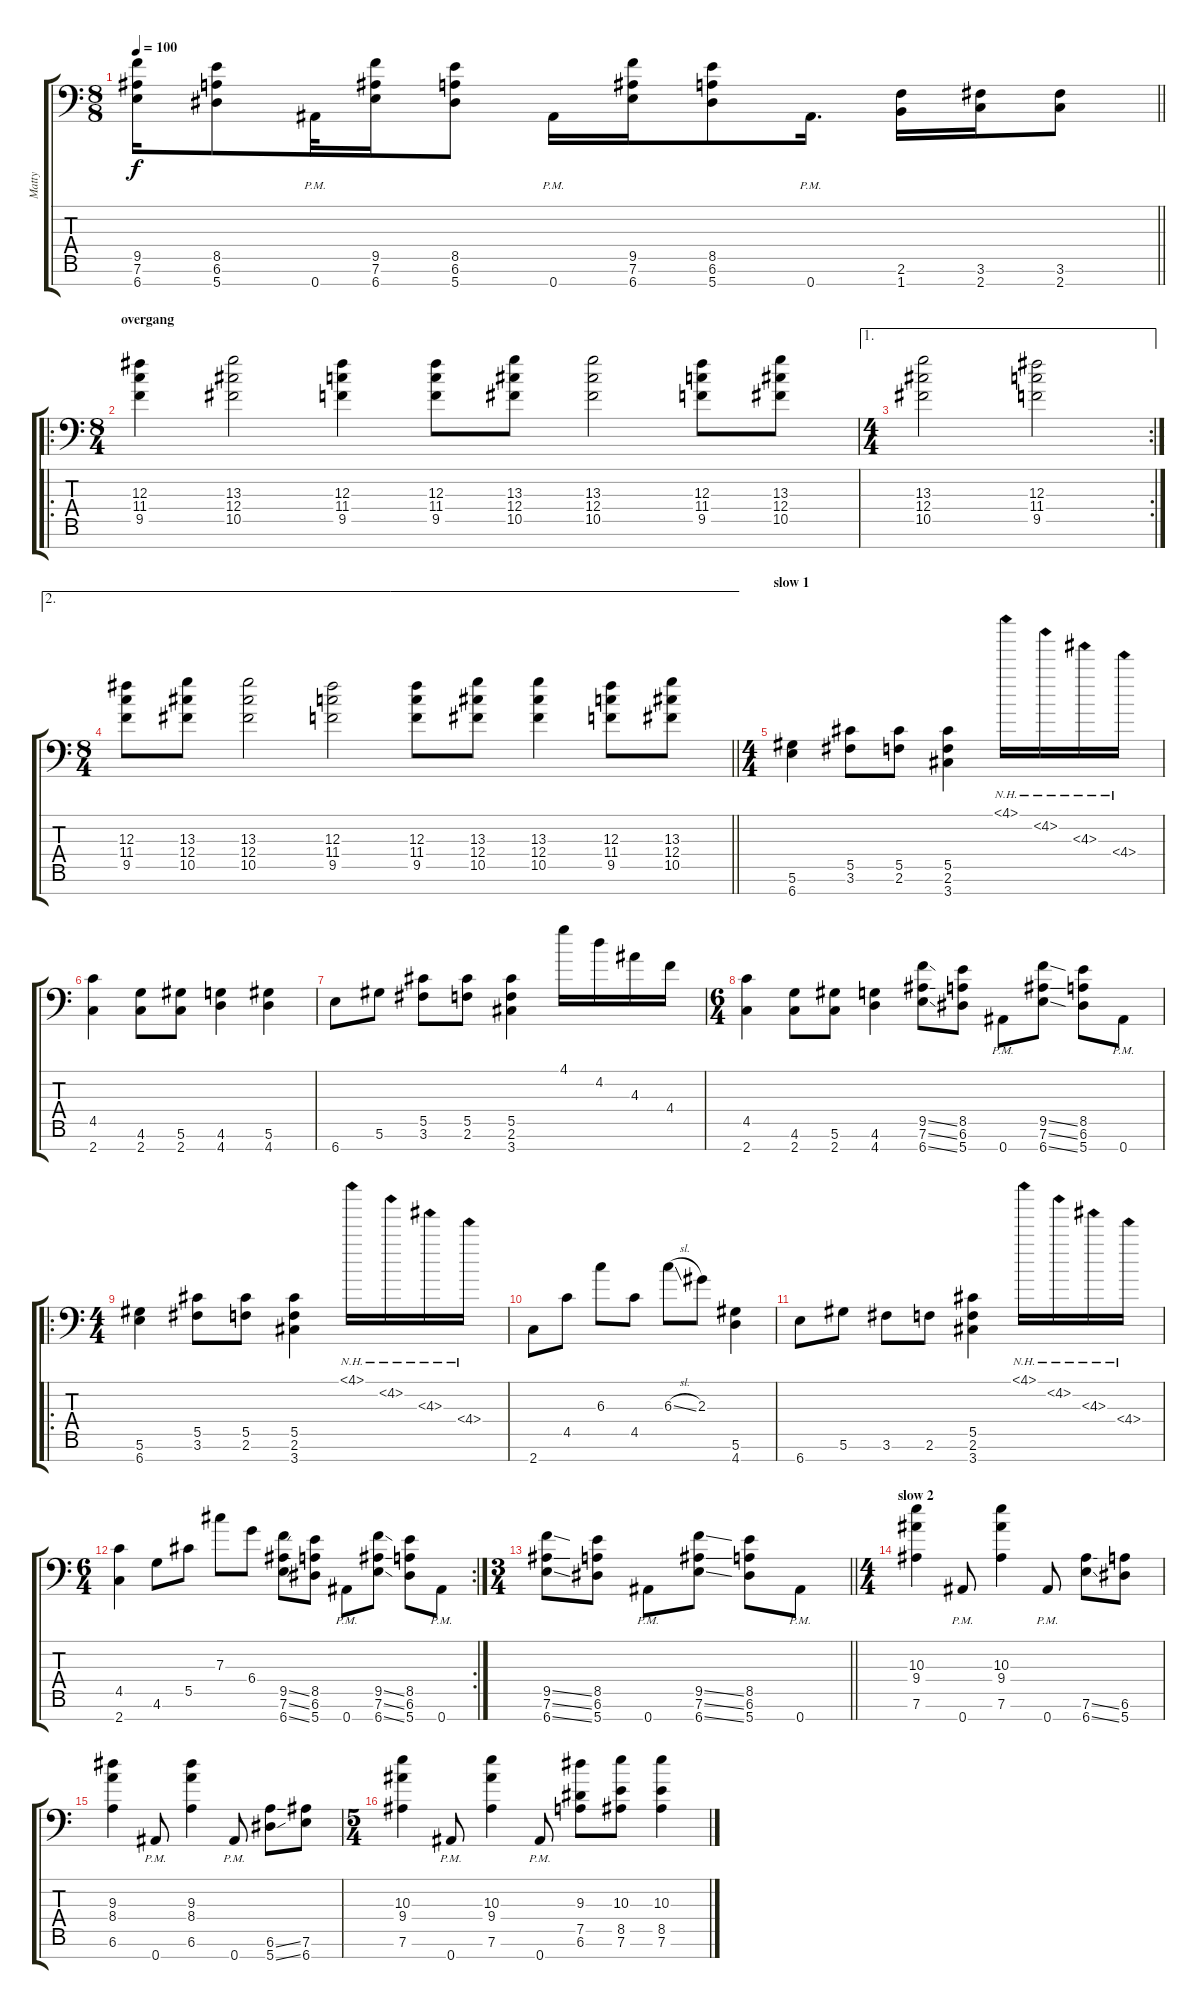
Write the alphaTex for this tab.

\track ("Matty" "Matty") {instrument overdrivenguitar}
\staff {score tabs}
\tuning (Eb4 Bb3 Gb3 Db3 Ab2 Eb2 Bb1) {hide}
\ts (8 8)
\tempo 100
\clef f4
\barLineRight lightlight
\ks c
(9.5 7.6 6.7).16{dy f} (8.5 6.6 5.7).8 0.7{pm}.32 (9.5 7.6 6.7).16 (8.5 6.6 5.7).8 0.7{pm}.16 (9.5 7.6 6.7).16 (8.5 6.6 5.7).8 0.7{pm}.16{d} (2.6 1.7).16 (3.6 2.7).16 (3.6 2.7).8 |
\ro
\ts (8 4)
\section ("" "overgang")
(12.3 11.4 9.5).4 (13.3 12.4 10.5).2 (12.3 11.4 9.5).4 (12.3 11.4 9.5).8 (13.3 12.4 10.5).8 (13.3 12.4 10.5).2 (12.3 11.4 9.5).8 (13.3 12.4 10.5).8 |
\ae 1
\rc 2
\ts (4 4)
(13.3 12.4 10.5).2 (12.3 11.4 9.5).2 |
\ae 2
\ts (8 4)
\barLineRight lightlight
(12.3 11.4 9.5).8 (13.3 12.4 10.5).8 (13.3 12.4 10.5).2 (12.3 11.4 9.5).2 (12.3 11.4 9.5).8 (13.3 12.4 10.5).8 (13.3 12.4 10.5).4 (12.3 11.4 9.5).8 (13.3 12.4 10.5).8 |
\ts (4 4)
\section ("" "slow 1")
(5.6 6.7).4 (5.5 3.6).8 (5.5 2.6).8 (5.5 2.6 3.7).4 4.1{nh}.16 4.2{nh}.16 4.3{nh}.16 4.4{nh}.16 |
(4.5 2.7).4 (4.6 2.7).8 (5.6 2.7).8 (4.6 4.7).4 (5.6 4.7).4 |
6.7.8 5.6.8 (5.5 3.6).8 (5.5 2.6).8 (5.5 2.6 3.7).4 4.1.16 4.2.16 4.3.16 4.4.16 |
\ts (6 4)
(4.5 2.7).4 (4.6 2.7).8 (5.6 2.7).8 (4.6 4.7).4 (9.5{ss} 7.6{ss} 6.7{ss}).8 (8.5 6.6 5.7).8 0.7{pm}.8 (9.5{ss} 7.6{ss} 6.7{ss}).8 (8.5 6.6 5.7).8 0.7{pm}.8 |
\ro
\ts (4 4)
(5.6 6.7).4 (5.5 3.6).8 (5.5 2.6).8 (5.5 2.6 3.7).4 4.1{nh}.16 4.2{nh}.16 4.3{nh}.16 4.4{nh}.16 |
2.7.8 4.5.8 6.3.8 4.5.8 6.3{sl}.8 2.3.8 (5.6 4.7).4 |
6.7.8 5.6.8 3.6.8 2.6.8 (5.5 2.6 3.7).4 4.1{nh}.16 4.2{nh}.16 4.3{nh}.16 4.4{nh}.16 |
\rc 2
\ts (6 4)
(4.5 2.7).4 4.6.8 5.5.8 7.3.8 6.4.8 (9.5{ss} 7.6{ss} 6.7{ss}).8 (8.5 6.6 5.7).8 0.7{pm}.8 (9.5{ss} 7.6{ss} 6.7{ss}).8 (8.5 6.6 5.7).8 0.7{pm}.8 |
\ts (3 4)
\barLineRight lightlight
(9.5{ss} 7.6{ss} 6.7{ss}).8 (8.5 6.6 5.7).8 0.7{pm}.8 (9.5{ss} 7.6{ss} 6.7{ss}).8 (8.5 6.6 5.7).8 0.7{pm}.8 |
\ts (4 4)
\section ("" "slow 2")
(10.3 9.4 7.6).4 0.7{pm}.8 (10.3 9.4 7.6).4 0.7{pm}.8 (7.6{ss} 6.7{ss}).8 (6.6 5.7).8 |
(9.3 8.4 6.6).4 0.7{pm}.8 (9.3 8.4 6.6).4 0.7{pm}.8 (6.6{ss} 5.7{ss}).8 (7.6 6.7).8 |
\ts (5 4)
(10.3 9.4 7.6).4 0.7{pm}.8 (10.3 9.4 7.6).4 0.7{pm}.8 (9.3 7.5 6.6).8 (10.3 8.5 7.6).8 (10.3 8.5 7.6).4
